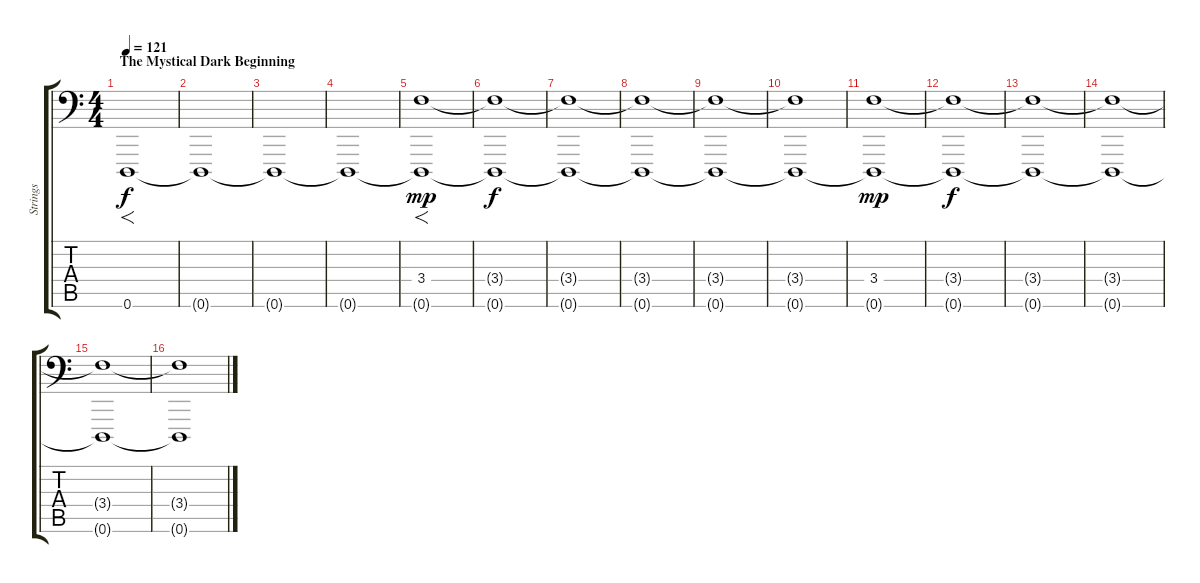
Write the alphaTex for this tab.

\track ("Strings" "Strings") {instrument stringensemble1}
\staff {score tabs}
\tuning (E4 B3 G3 D3 A2 D1) {hide}
\ts (4 4)
\section ("" "The Mystical Dark Beginning")
\tempo 121
\clef f4
\ks c
0.6.1{f dy f instrument stringensemble1} |
0.6{t}.1 |
0.6{t}.1 |
0.6{t}.1 |
(3.4 0.6{t}).1{f dy mp instrument guitarharmonics} |
(3.4{t} 0.6{t}).1{dy f} |
(3.4{t} 0.6{t}).1 |
(3.4{t} 0.6{t}).1 |
(3.4{t} 0.6{t}).1 |
(3.4{t} 0.6{t}).1 |
(3.4 0.6{t}).1{dy mp} |
(3.4{t} 0.6{t}).1{dy f} |
(3.4{t} 0.6{t}).1 |
(3.4{t} 0.6{t}).1 |
(3.4{t} 0.6{t}).1 |
(3.4{t} 0.6{t}).1
